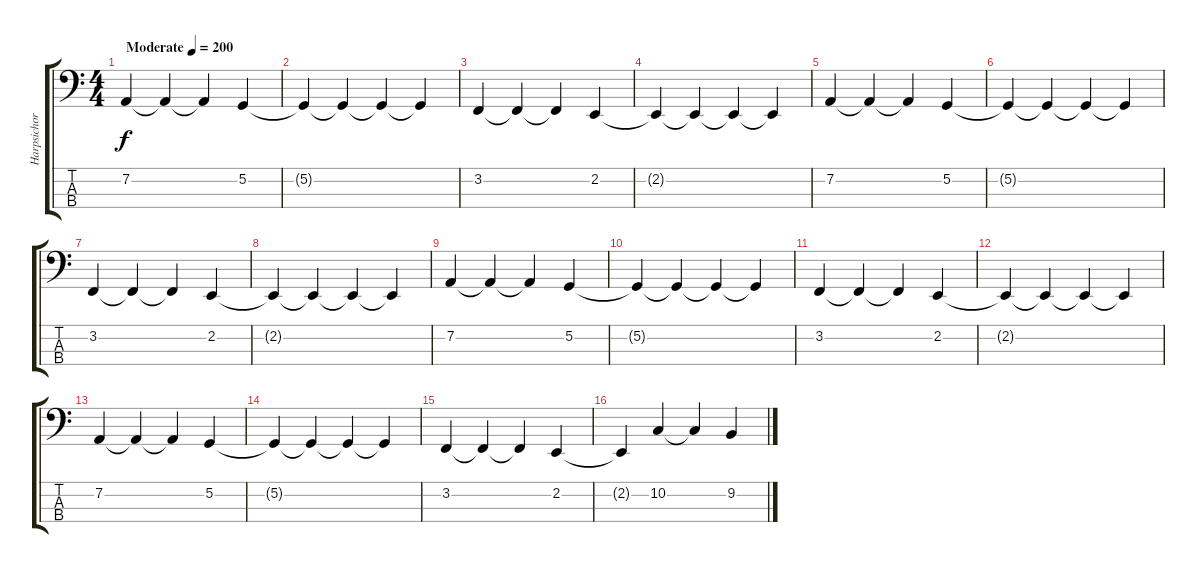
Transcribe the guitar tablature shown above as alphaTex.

\track ("Harpsichord (Bass)" "Harpsichor") {instrument harpsichord}
\staff {score tabs}
\tuning (G2 D2 A1 E1) {hide}
\ts (4 4)
\tempo (200 "Moderate")
\clef f4
\ks c
7.2.4{dy f instrument harpsichord} 7.2{t}.4 7.2{t}.4 5.2.4 |
5.2{t}.4 5.2{t}.4 5.2{t}.4 5.2{t}.4 |
3.2.4 3.2{t}.4 3.2{t}.4 2.2.4 |
2.2{t}.4 2.2{t}.4 2.2{t}.4 2.2{t}.4 |
7.2.4 7.2{t}.4 7.2{t}.4 5.2.4 |
5.2{t}.4 5.2{t}.4 5.2{t}.4 5.2{t}.4 |
3.2.4 3.2{t}.4 3.2{t}.4 2.2.4 |
2.2{t}.4 2.2{t}.4 2.2{t}.4 2.2{t}.4 |
7.2.4 7.2{t}.4 7.2{t}.4 5.2.4 |
5.2{t}.4 5.2{t}.4 5.2{t}.4 5.2{t}.4 |
3.2.4 3.2{t}.4 3.2{t}.4 2.2.4 |
2.2{t}.4 2.2{t}.4 2.2{t}.4 2.2{t}.4 |
7.2.4 7.2{t}.4 7.2{t}.4 5.2.4 |
5.2{t}.4 5.2{t}.4 5.2{t}.4 5.2{t}.4 |
3.2.4 3.2{t}.4 3.2{t}.4 2.2.4 |
2.2{t}.4 10.2.4 10.2{t}.4 9.2.4
